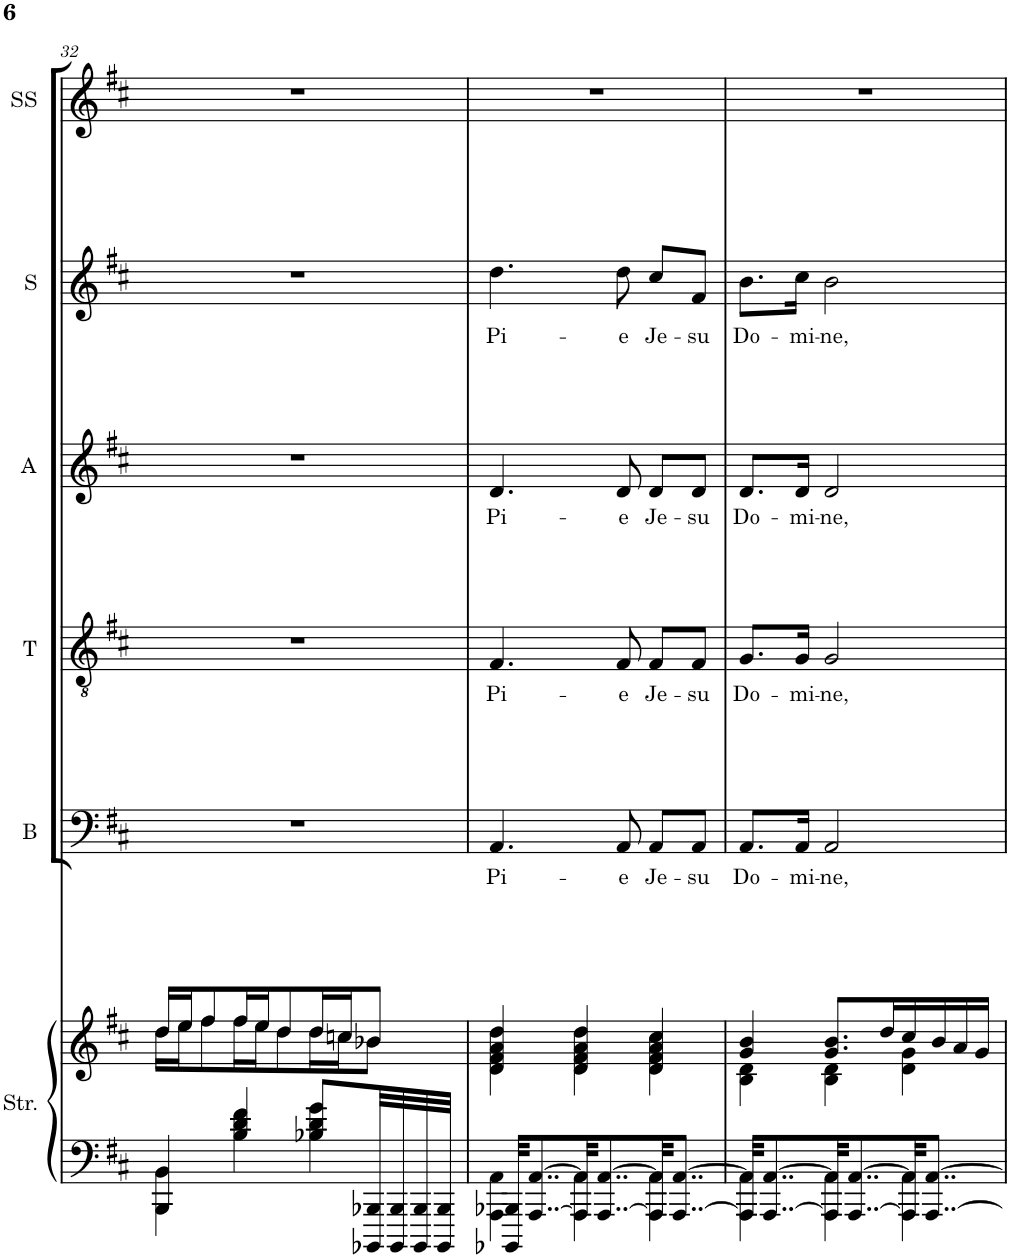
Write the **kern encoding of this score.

**kern	**kern	**kern	**text	**kern	**text	**kern	**text	**kern	**text	**kern
*part6	*part6	*part5	*part5	*part4	*part4	*part3	*part3	*part2	*part2	*part1
*staff7	*staff6	*staff5	*staff5	*staff4	*staff4	*staff3	*staff3	*staff2	*staff2	*staff1
*I"Strings	*	*I"Bass	*	*I"Tenor	*	*I"Alto	*	*I"Soprano	*	*I"Soprano Solo
*I'Str.	*	*I'B	*	*I'T	*	*I'A	*	*I'S	*	*I'SS
!!LO:PB:g=z
*clefF4	*clefG2	*clefF4	*	*clefGv2	*	*clefG2	*	*clefG2	*	*clefG2
*k[f#c#]	*k[f#c#]	*k[f#c#]	*	*k[f#c#]	*	*k[f#c#]	*	*k[f#c#]	*	*k[f#c#]
*D:	*D:	*D:	*	*D:	*	*D:	*	*D:	*	*D:
*M3/4	*M3/4	*M3/4	*	*M3/4	*	*M3/4	*	*M3/4	*	*M3/4
=32	=32	=32	=32	=32	=32	=32	=32	=32	=32	=32
*^	*^	*	*	*	*	*	*	*	*	*
4BBB/ 4BB/	4BBB\ 4BB\	16dd/LL	16dd\LL	2.r	.	2.r	.	2.r	.	2.r	.	2.r
.	.	16ee/J	16ee\J	.	.	.	.	.	.	.	.	.
.	.	8ff#/	8ff#\	.	.	.	.	.	.	.	.	.
4B/ 4d/ 4f#/	4B\ 4d\ 4f#\	16ff#/L	16ff#\L	.	.	.	.	.	.	.	.	.
.	.	16ee/J	16ee\J	.	.	.	.	.	.	.	.	.
.	.	8dd/	8dd\	.	.	.	.	.	.	.	.	.
8B-X/ 8d/ 8g/L	4B-\ 4d\ 4g\	16dd/L	16dd\L	.	.	.	.	.	.	.	.	.
.	.	16ccn/J	16cc\J	.	.	.	.	.	.	.	.	.
32BBBB-X/ 32BBB-X/LL	.	8b-X/J	8b-\J	.	.	.	.	.	.	.	.	.
32BBBB-/ 32BBB-/	.	.	.	.	.	.	.	.	.	.	.	.
32BBBB-/ 32BBB-/	.	.	.	.	.	.	.	.	.	.	.	.
32BBBB-/ 32BBB-/JJJ	.	.	.	.	.	.	.	.	.	.	.	.
=33	=33	=33	=33	=33	=33	=33	=33	=33	=33	=33	=33	=33
!	!	!	!	!	!LO:LY:b	!	!LO:LY:b	!	!LO:LY:b	!	!LO:LY:b	!
32BBBB-X/ 32BBB-X/KKL	4AAA\ 4AA\	4d/ 4f#/ 4a/ 4dd/	4d\ 4f#\ 4a\ 4dd\	4.AA/	Pi-	4.F#/	Pi-	4.d/	Pi-	4.dd\	Pi-	2.r
[8..AAA/ [8..AA/	.	.	.	.	.	.	.	.	.	.	.	.
32AAA/] 32AA/]LL	4AAA\ 4AA\	4d/ 4f#/ 4a/ 4dd/	4d\ 4f#\ 4a\ 4dd\	.	.	.	.	.	.	.	.	.
[8..AAA/ [8..AA/	.	.	.	.	.	.	.	.	.	.	.	.
!	!	!	!	!	!LO:LY:b	!	!LO:LY:b	!	!LO:LY:b	!	!LO:LY:b	!
.	.	.	.	8AA/	-e	8F#/	-e	8d/	-e	8dd\	-e	.
!	!	!	!	!	!LO:LY:b	!	!LO:LY:b	!	!LO:LY:b	!	!LO:LY:b	!
32AAA/] 32AA/]LL	4AAA\ 4AA\	4d/ 4f#/ 4a/ 4cc#/	4d\ 4f#\ 4a\ 4cc#\	8AA/L	Je-	8F#/L	Je-	8d/L	Je-	8cc#/L	Je-	.
[8..AAA/ [8..AA/J	.	.	.	.	.	.	.	.	.	.	.	.
!	!	!	!	!	!LO:LY:b	!	!LO:LY:b	!	!LO:LY:b	!	!LO:LY:b	!
.	.	.	.	8AA/J	-su	8F#/J	-su	8d/J	-su	8f#/J	-su	.
=34	=34	=34	=34	=34	=34	=34	=34	=34	=34	=34	=34	=34
!	!	!	!	!	!LO:LY:b	!	!LO:LY:b	!	!LO:LY:b	!	!LO:LY:b	!
32AAA/] 32AA/]KKL	4AAA\ 4AA\	4g/ 4b/	4B\ 4d\	8.AA/L	Do-	8.G/L	Do-	8.d/L	Do-	8.b\L	Do-	2.r
[8..AAA/ [8..AA/	.	.	.	.	.	.	.	.	.	.	.	.
!	!	!	!	!	!LO:LY:b	!	!LO:LY:b	!	!LO:LY:b	!	!LO:LY:b	!
.	.	.	.	16AA/Jk	-mi-	16G/Jk	-mi-	16d/Jk	-mi-	16cc#\Jk	-mi-	.
!	!	!	!	!	!LO:LY:b	!	!LO:LY:b	!	!LO:LY:b	!	!LO:LY:b	!
32AAA/] 32AA/]LL	4AAA\ 4AA\	8.g/ 8.b/L	4B\ 4d\	2AA/	-ne,	2G/	-ne,	2d/	-ne,	2b\	-ne,	.
[8..AAA/ [8..AA/	.	.	.	.	.	.	.	.	.	.	.	.
.	.	16dd/L	.	.	.	.	.	.	.	.	.	.
32AAA/] 32AA/]LL	4AAA\ 4AA\	16cc#/	4d\ 4g\	.	.	.	.	.	.	.	.	.
[8..AAA/ [8..AA/J	.	.	.	.	.	.	.	.	.	.	.	.
.	.	16b/	.	.	.	.	.	.	.	.	.	.
.	.	16a/	.	.	.	.	.	.	.	.	.	.
.	.	16g/JJ	.	.	.	.	.	.	.	.	.	.
*v	*v	*	*	*	*	*	*	*	*	*	*	*
*	*v	*v	*	*	*	*	*	*	*	*	*
=	=	=	=	=	=	=	=	=	=	=
*-	*-	*-	*-	*-	*-	*-	*-	*-	*-	*-
